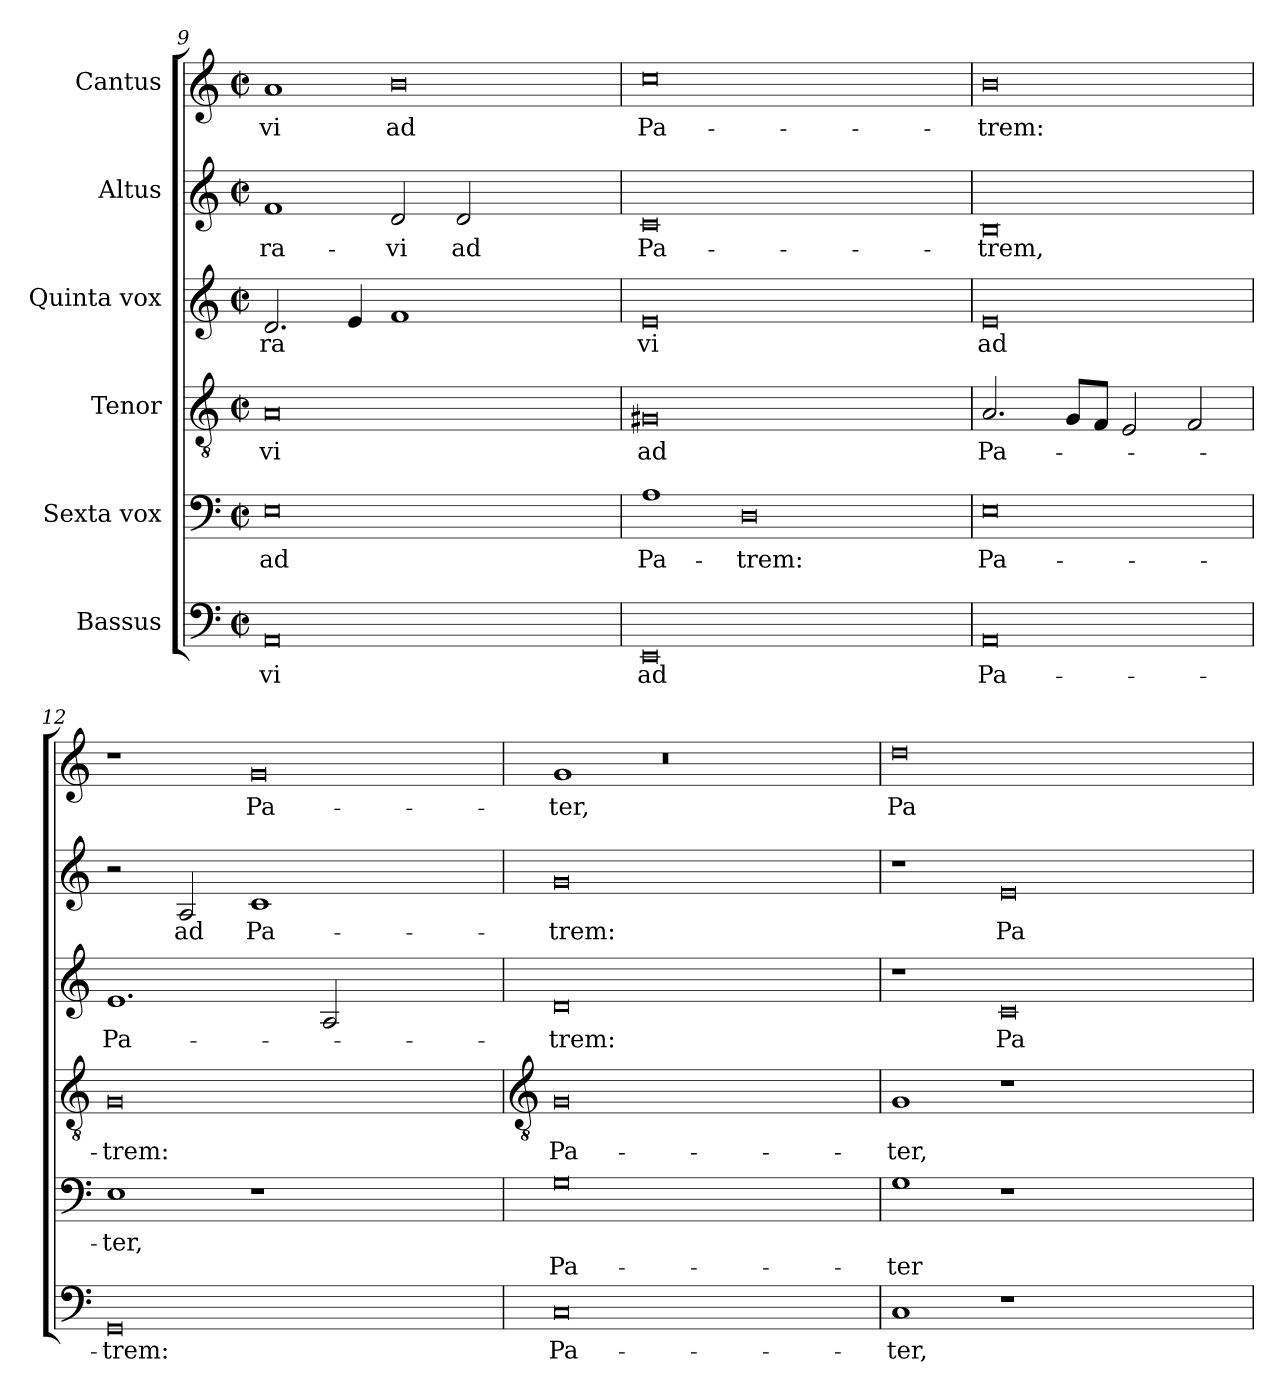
**kern	**text	**kern	**text	**text	**kern	**text	**kern	**text	**kern	**text	**kern	**text
*part6	*part6	*part5	*part5	*part5	*part4	*part4	*part3	*part3	*part2	*part2	*part1	*part1
*staff6	*staff6	*staff5	*staff5	*staff5	*staff4	*staff4	*staff3	*staff3	*staff2	*staff2	*staff1	*staff1
*I"Bassus	*	*I"Sexta vox	*	*	*I"Tenor	*	*I"Quinta vox	*	*I"Altus	*	*I"Cantus	*
*clefF4	*	*clefF4	*	*	*clefGv2	*	*clefG2	*	*clefG2	*	*clefG2	*
*k[]	*	*k[]	*	*	*k[]	*	*k[]	*	*k[]	*	*k[]	*
*C:	*	*C:	*	*	*C:	*	*C:	*	*C:	*	*C:	*
*M4/2	*	*M4/2	*	*	*M4/2	*	*M4/2	*	*M4/2	*	*M4/2	*
*met(c|)	*	*met(c|)	*	*	*met(c|)	*	*met(c|)	*	*met(c|)	*	*met(c|)	*
=9A	=9A	=9A	=9A	=9A	=9A	=9A	=9A	=9A	=9A	=9A	=9A	=9A
!	!LO:LY:b	!	!LO:LY:b	!	!	!LO:LY:b	!	!LO:LY:b	!	!LO:LY:b	!	!LO:LY:b
*	*	*	*	*	*	*	*	*	*	*	*^	*
0AA	-vi	0E	ad	.	0A	-vi	2.d	-ra	1f	-ra-	1a	0ryy	-vi
.	.	.	.	.	.	.	4e	.	.	.	.	.	.
!	!	!	!	!	!	!	!	!	!	!LO:LY:b	!	!	!LO:LY:b
.	.	.	.	.	.	.	1f	.	2d	-vi	0b	.	ad
!	!	!	!	!	!	!	!	!	!	!LO:LY:b	!	!	!
.	.	.	.	.	.	.	.	.	2d	ad	.	.	.
1ryy	.	1ryy	.	.	1ryy	.	1ryy	.	1ryy	.	.	1ryy	.
=10A	=10A	=10A	=10A	=10A	=10A	=10A	=10A	=10A	=10A	=10A	=10A	=10A	=10A
!	!LO:LY:b	!	!LO:LY:b	!	!	!LO:LY:b	!	!LO:LY:b	!	!LO:LY:b	!	!	!LO:LY:b
0EE	ad	1A	Pa-	.	0G#X	ad	0e	vi	0c	Pa-	0cc	1ryy	Pa-
!	!	!	!LO:LY:b	!	!	!	!	!	!	!	!	!	!
.	.	0D	-trem:	.	.	.	.	.	.	.	.	2ryy	.
.	.	.	.	.	.	.	.	.	.	.	.	2ryy	.
1ryy	.	.	.	.	1ryy	.	1ryy	.	1ryy	.	1ryy	1ryy	.
!!LO:LB:g=z	!!
=11A	=11A	=11A	=11A	=11A	=11A	=11A	=11A	=11A	=11A	=11A	=11A	=11A	=11A
!	!LO:LY:b	!	!LO:LY:b	!	!	!LO:LY:b	!	!LO:LY:b	!	!LO:LY:b	!	!	!LO:LY:b
0AA	Pa-	0E	Pa-	.	2.A	Pa-	0e	ad	0B	-trem,	0b	0ryy	-trem:
.	.	.	.	.	8GL	.	.	.	.	.	.	.	.
.	.	.	.	.	8FJ	.	.	.	.	.	.	.	.
.	.	.	.	.	2E	.	.	.	.	.	.	.	.
.	.	.	.	.	2F	.	.	.	.	.	.	.	.
!!LO:LB:g=z	!!
=12	=12	=12	=12	=12	=12	=12	=12	=12	=12	=12	=12	=12	=12
!	!LO:LY:b	!	!LO:LY:b	!	!	!LO:LY:b	!	!LO:LY:b	!	!	!	!	!
0GG	-trem:	1E	-ter,	.	0G	-trem:	1.e	Pa-	2r	.	1r	1ryy	.
!	!	!	!	!	!	!	!	!	!	!LO:LY:b	!	!	!
.	.	.	.	.	.	.	.	.	2A	ad	.	.	.
!	!	!	!	!	!	!	!	!	!	!LO:LY:b	!	!	!LO:LY:b
.	.	1r	.	.	.	.	.	.	1c	Pa-	0g	2ryy	Pa-
.	.	.	.	.	.	.	2A	.	.	.	.	2ryy	.
1ryy	.	1ryy	.	.	1ryy	.	1ryy	.	1ryy	.	.	1ryy	.
!!LO:LB:g=z	!!
=12	=12	=12	=12	=12	=12	=12	=12	=12	=12	=12	=12	=12	=12
*	*	*	*	*	*clefGv2	*	*	*	*	*	*	*	*
!	!LO:LY:b	!	!	!LO:LY:b	!	!LO:LY:b	!	!LO:LY:b	!	!LO:LY:b	!	!	!LO:LY:b
0C	Pa-	0G	.	Pa-	0G	Pa-	0d	-trem:	0g	-trem:	1g	0ryy	-ter,
.	.	.	.	.	.	.	.	.	.	.	0r	.	.
1ryy	.	1ryy	.	.	1ryy	.	1ryy	.	1ryy	.	.	1ryy	.
!!LO:LB:g=z	!!
=14	=14	=14	=14	=14	=14	=14	=14	=14	=14	=14	=14	=14	=14
!	!LO:LY:b	!	!	!LO:LY:b	!	!LO:LY:b	!	!	!	!	!	!	!LO:LY:b
1C	-ter,	1G	.	-ter	1G	-ter,	1r	.	1r	.	0dd	1ryy	Pa-
!	!	!	!	!	!	!	!	!LO:LY:b	!	!LO:LY:b	!	!	!
1r	.	1r	.	.	1r	.	0c	Pa-	0e	Pa-	.	2ryy	.
.	.	.	.	.	.	.	.	.	.	.	.	2ryy	.
1ryy	.	1ryy	.	.	1ryy	.	.	.	.	.	1ryy	1ryy	.
*	*	*	*	*	*	*	*	*	*	*	*v	*v	*
=	=	=	=	=	=	=	=	=	=	=	=	=
*-	*-	*-	*-	*-	*-	*-	*-	*-	*-	*-	*-	*-
